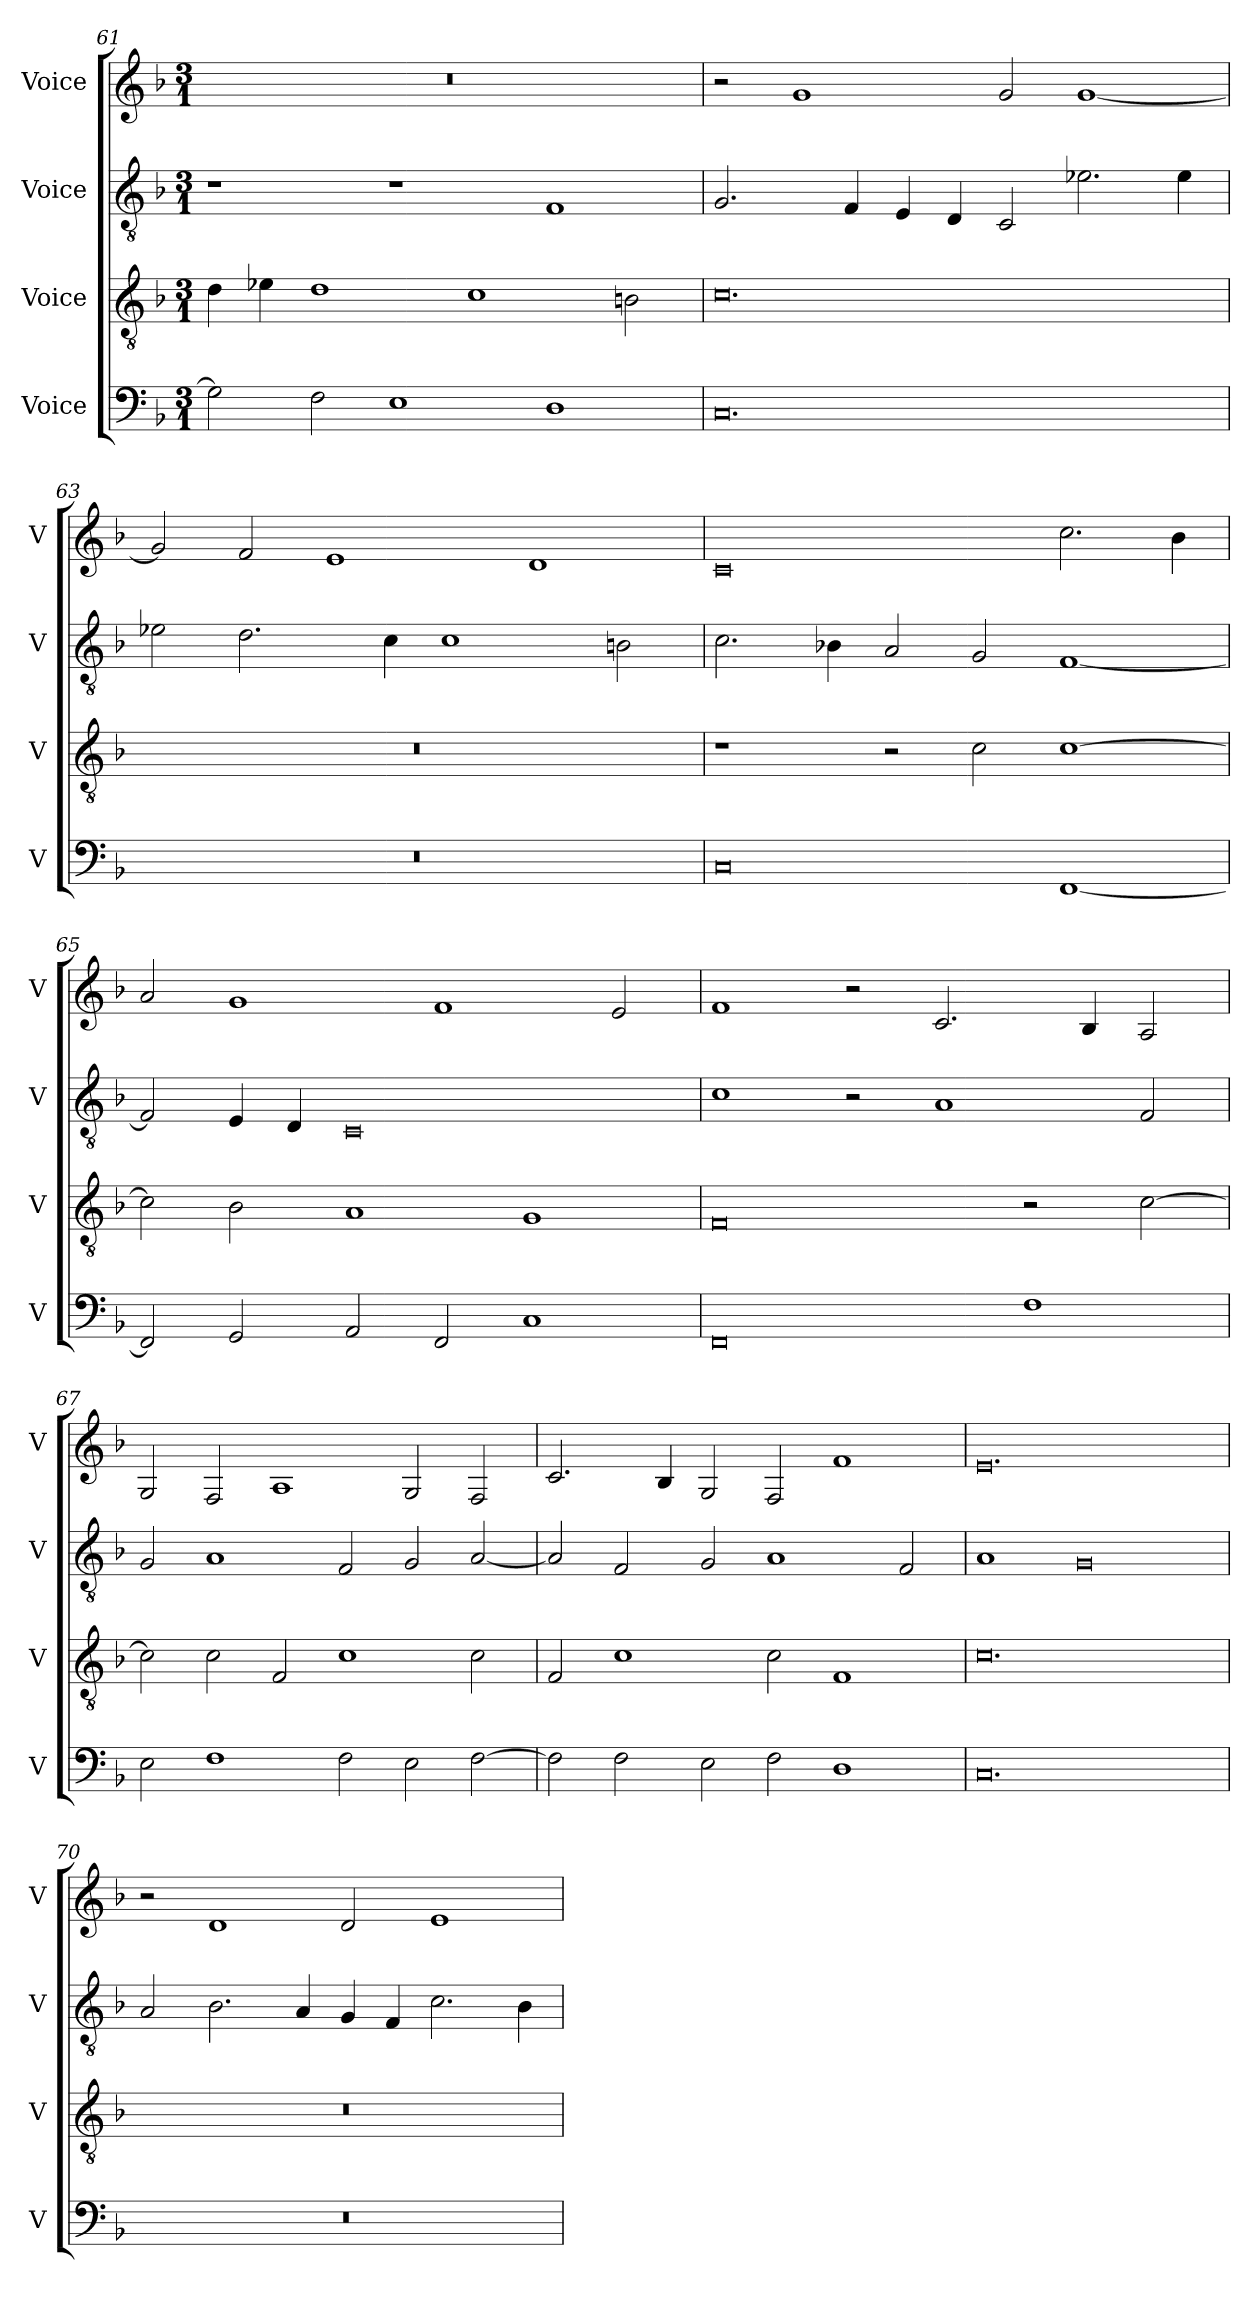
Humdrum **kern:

**kern	**kern	**kern	**kern
*part4	*part3	*part2	*part1
*staff4	*staff3	*staff2	*staff1
*I"Voice	*I"Voice	*I"Voice	*I"Voice
*I'V	*I'V	*I'V	*I'V
*clefF4	*clefGv2	*clefGv2	*clefG2
*k[b-]	*k[b-]	*k[b-]	*k[b-]
*M3/1	*M3/1	*M3/1	*M3/1
=61	=61	=61	=61
2G\]	4d\	1r	0.r
.	4e-X\	.	.
2F\	1d	.	.
1E	.	1r	.
.	1c	.	.
1D	.	1F	.
.	2Bn\	.	.
=62	=62	=62	=62
0.C	0.c	2.G/	2r
.	.	.	1g
.	.	4F/	.
.	.	4E/	.
.	.	4D/	.
.	.	2C/	2g/
.	.	2.e-X\	[1g
.	.	4e-\	.
=63	=63	=63	=63
0.r	0.r	2e-X\	2g/]
.	.	2.d\	2f/
.	.	.	1e
.	.	4c\	.
.	.	1c	.
.	.	.	1d
.	.	2Bn\	.
!!LO:LB:g=z
=64	=64	=64	=64
0C	1r	2.c\	0c
.	.	4B-X\	.
.	2r	2A/	.
.	2c\	2G/	.
[1FF	[1c	[1F	2.cc\
.	.	.	4b-\
=65	=65	=65	=65
2FF/]	2c\]	2F/]	2a/
2GG/	2B-\	4E/	1g
.	.	4D/	.
2AA/	1A	0C	.
2FF/	.	.	1f
1C	1G	.	.
.	.	.	2e/
=66	=66	=66	=66
0FF	0F	1c	1f
.	.	2r	2r
.	.	1A	2.c/
1F	2r	.	.
.	.	.	4B-/
.	[2c\	2F/	2A/
=67	=67	=67	=67
2E\	2c\]	2G/	2G/
1F	2c\	1A	2F/
.	2F/	.	1A
2F\	1c	2F/	.
2E\	.	2G/	2G/
[2F\	2c\	[2A/	2F/
!!LO:LB:g=z
=68	=68	=68	=68
2F\]	2F/	2A/]	2.c/
2F\	1c	2F/	.
.	.	.	4B-/
2E\	.	2G/	2G/
2F\	2c\	1A	2F/
1D	1F	.	1f
.	.	2F/	.
=69	=69	=69	=69
0.C	0.c	1A	0.e
.	.	0G	.
=70	=70	=70	=70
0.r	0.r	2A/	2r
.	.	2.B-\	1d
.	.	4A/	.
.	.	4G/	2d/
.	.	4F/	.
.	.	2.c\	1e
.	.	4B-\	.
=	=	=	=
*-	*-	*-	*-
